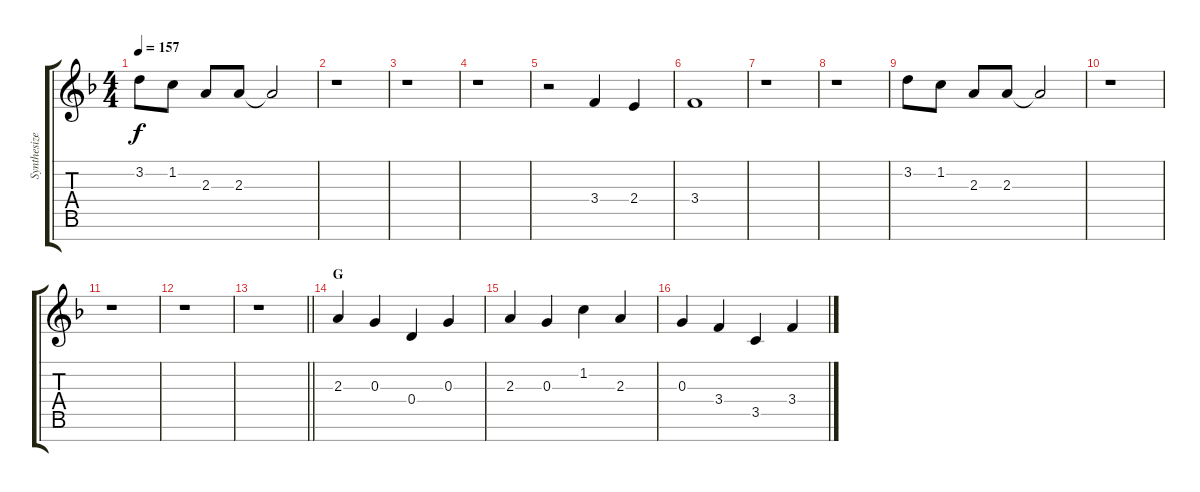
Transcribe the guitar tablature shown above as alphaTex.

\track ("Synthesizer" "Synthesize") {instrument fx5brightness}
\staff {score tabs}
\tuning (E5 B4 G4 D4 A3 E3 B2) {hide}
\ts (4 4)
\tempo 157
\clef g2
\ks f
3.2.8{dy f} 1.2.8 2.3.8 2.3.8 2.3{t}.2 |
r.1 |
r.1 |
r.1 |
r.2 3.4.4 2.4.4 |
3.4.1 |
r.1 |
r.1 |
3.2.8 1.2.8 2.3.8 2.3.8 2.3{t}.2 |
r.1 |
r.1 |
r.1 |
\barLineRight lightlight
r.1 |
\section ("" "G")
2.3.4 0.3.4 0.4.4 0.3.4 |
2.3.4 0.3.4 1.2.4 2.3.4 |
0.3.4 3.4.4 3.5.4 3.4.4
